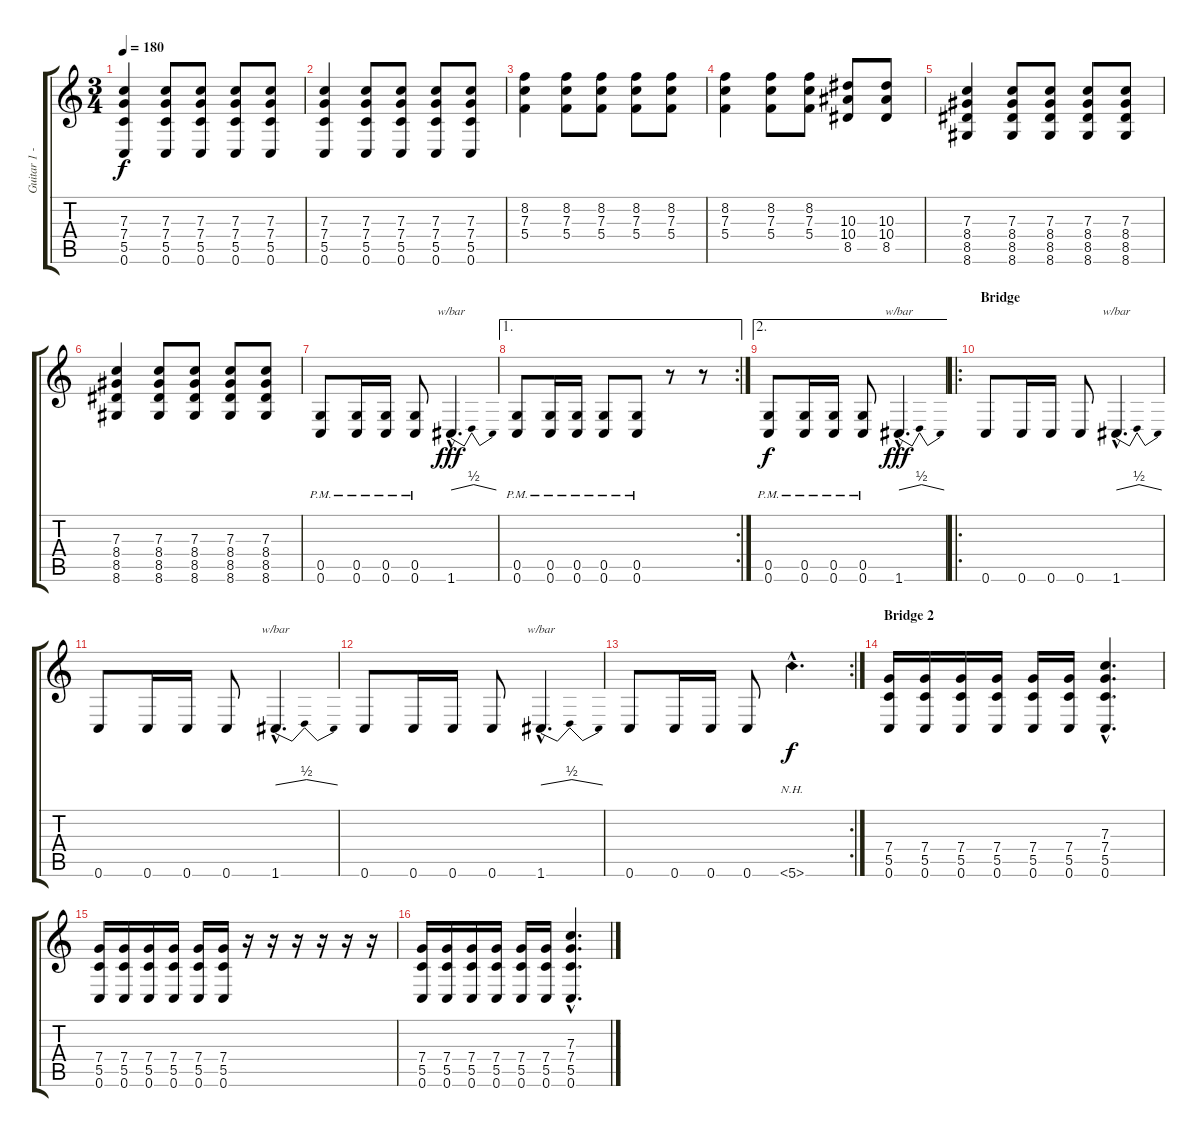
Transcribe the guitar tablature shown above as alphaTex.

\track ("Guitar 1 - Mario" "Guitar 1 -") {instrument distortionguitar}
\staff {score tabs}
\tuning (D4 A3 F3 C3 G2 C2) {hide}
\ts (3 4)
\tempo 180
\clef g2
\ks c
(7.3 7.4 5.5 0.6).4{dy f} (7.3 7.4 5.5 0.6).8 (7.3 7.4 5.5 0.6).8 (7.3 7.4 5.5 0.6).8 (7.3 7.4 5.5 0.6).8 |
(7.3 7.4 5.5 0.6).4 (7.3 7.4 5.5 0.6).8 (7.3 7.4 5.5 0.6).8 (7.3 7.4 5.5 0.6).8 (7.3 7.4 5.5 0.6).8 |
(8.2 7.3 5.4).4 (8.2 7.3 5.4).8 (8.2 7.3 5.4).8 (8.2 7.3 5.4).8 (8.2 7.3 5.4).8 |
(8.2 7.3 5.4).4 (8.2 7.3 5.4).8 (8.2 7.3 5.4).8 (10.3 10.4 8.5).8 (10.3 10.4 8.5).8 |
(7.3 8.4 8.5 8.6).4 (7.3 8.4 8.5 8.6).8 (7.3 8.4 8.5 8.6).8 (7.3 8.4 8.5 8.6).8 (7.3 8.4 8.5 8.6).8 |
(7.3 8.4 8.5 8.6).4 (7.3 8.4 8.5 8.6).8 (7.3 8.4 8.5 8.6).8 (7.3 8.4 8.5 8.6).8 (7.3 8.4 8.5 8.6).8 |
(0.5{pm} 0.6{pm}).8 (0.5{pm} 0.6{pm}).16 (0.5{pm} 0.6{pm}).16 (0.5{pm} 0.6{pm}).8 1.6{hac}.4{d tbe (dip default 0 0 30 2 60 0) dy fff} |
\ae 1
\rc 2
(0.5{pm} 0.6{pm}).8 (0.5{pm} 0.6{pm}).16 (0.5{pm} 0.6{pm}).16 (0.5{pm} 0.6{pm}).8 (0.5{pm} 0.6{pm}).8 r.8 r.8 |
\ae 2
(0.5{pm} 0.6{pm}).8{dy f} (0.5{pm} 0.6{pm}).16 (0.5{pm} 0.6{pm}).16 (0.5{pm} 0.6{pm}).8 1.6{hac}.4{d tbe (dip default 0 0 30 2 60 0) dy fff} |
\ro
\section ("" "Bridge")
0.6.8 0.6.16 0.6.16 0.6.8 1.6{hac}.4{d tbe (dip default 0 0 30 2 60 0)} |
0.6.8 0.6.16 0.6.16 0.6.8 1.6{hac}.4{d tbe (dip default 0 0 30 2 60 0)} |
0.6.8 0.6.16 0.6.16 0.6.8 1.6{hac}.4{d tbe (dip default 0 0 30 2 60 0)} |
\rc 2
0.6.8 0.6.16 0.6.16 0.6.8 5.6{nh hac}.4{d dy f} |
\section ("" "Bridge 2")
(7.4 5.5 0.6).16 (7.4 5.5 0.6).16 (7.4 5.5 0.6).16 (7.4 5.5 0.6).16 (7.4 5.5 0.6).16 (7.4 5.5 0.6).16 (7.3{hac} 7.4{hac} 5.5{hac} 0.6{hac}).4{d} |
(7.4 5.5 0.6).16 (7.4 5.5 0.6).16 (7.4 5.5 0.6).16 (7.4 5.5 0.6).16 (7.4 5.5 0.6).16 (7.4 5.5 0.6).16 r.16 r.16 r.16 r.16 r.16 r.16 |
(7.4 5.5 0.6).16 (7.4 5.5 0.6).16 (7.4 5.5 0.6).16 (7.4 5.5 0.6).16 (7.4 5.5 0.6).16 (7.4 5.5 0.6).16 (7.3{hac} 7.4{hac} 5.5{hac} 0.6{hac}).4{d}
